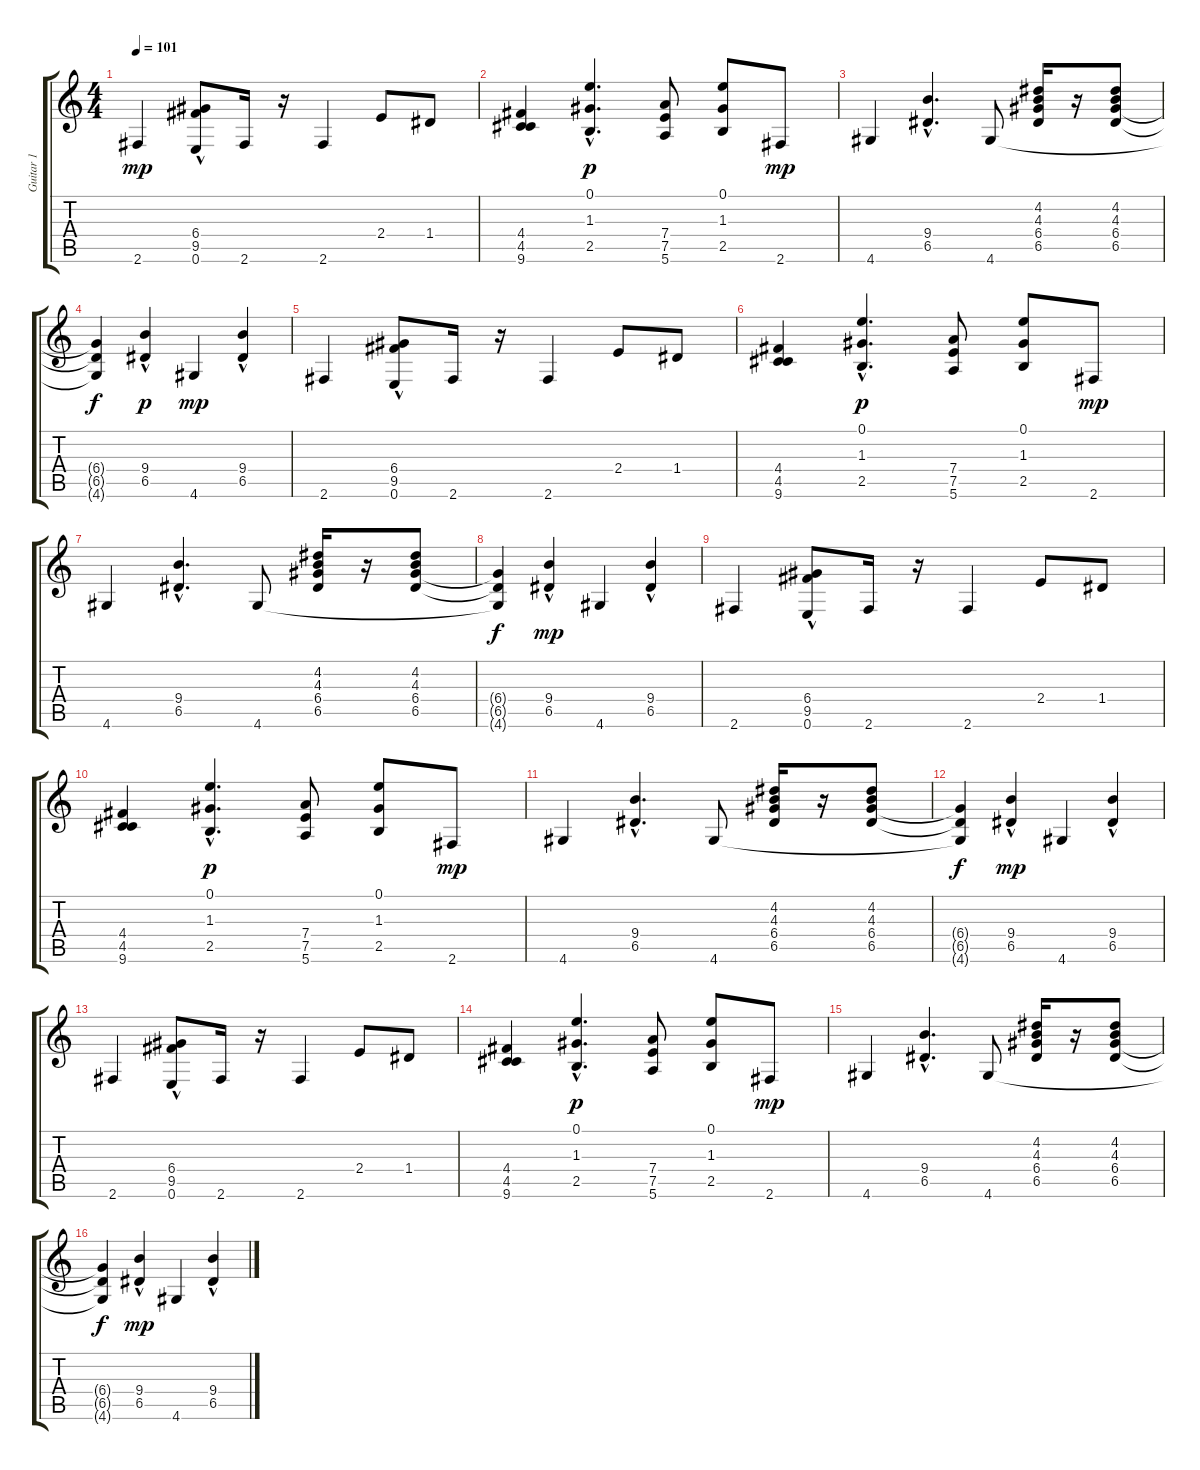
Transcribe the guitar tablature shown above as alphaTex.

\track ("Guitar 1" "Guitar 1") {instrument electricguitarjazz}
\staff {score tabs}
\tuning (E4 B3 G3 D3 A2 E2) {hide}
\ts (4 4)
\tempo 101
\clef g2
\ks c
2.6.4{dy mp} (6.4{hac} 9.5{hac} 0.6).8 2.6.16 r.16 2.6.4 2.4.8 1.4.8 |
(4.4 4.5 9.6).4 (0.1{hac} 1.3{hac} 2.5{hac}).4{d dy p} (7.4 7.5 5.6).8 (0.1 1.3 2.5).8 2.6.8{dy mp} |
4.6.4 (9.4{hac} 6.5{hac}).4{d} 4.6.8 (4.2 4.3 6.4 6.5).16 r.16 (4.2 4.3 6.4 6.5).8 |
(6.4{t} 6.5{t} 4.6{t}).4{dy f} (9.4{hac} 6.5{hac}).4{dy p} 4.6.4{dy mp} (9.4{hac} 6.5{hac}).4 |
2.6.4 (6.4{hac} 9.5{hac} 0.6{hac}).8 2.6.16 r.16 2.6.4 2.4.8 1.4.8 |
(4.4 4.5 9.6).4 (0.1{hac} 1.3{hac} 2.5{hac}).4{d dy p} (7.4 7.5 5.6).8 (0.1 1.3 2.5).8 2.6.8{dy mp} |
4.6.4 (9.4{hac} 6.5{hac}).4{d} 4.6.8 (4.2 4.3 6.4 6.5).16 r.16 (4.2 4.3 6.4 6.5).8 |
(6.4{t} 6.5{t} 4.6{t}).4{dy f} (9.4{hac} 6.5{hac}).4{dy mp} 4.6.4 (9.4{hac} 6.5{hac}).4 |
2.6.4 (6.4{hac} 9.5{hac} 0.6{hac}).8 2.6.16 r.16 2.6.4 2.4.8 1.4.8 |
(4.4 4.5 9.6).4 (0.1{hac} 1.3{hac} 2.5{hac}).4{d dy p} (7.4 7.5 5.6).8 (0.1 1.3 2.5).8 2.6.8{dy mp} |
4.6.4 (9.4{hac} 6.5{hac}).4{d} 4.6.8 (4.2 4.3 6.4 6.5).16 r.16 (4.2 4.3 6.4 6.5).8 |
(6.4{t} 6.5{t} 4.6{t}).4{dy f} (9.4{hac} 6.5{hac}).4{dy mp} 4.6.4 (9.4{hac} 6.5{hac}).4 |
2.6.4 (6.4{hac} 9.5{hac} 0.6{hac}).8 2.6.16 r.16 2.6.4 2.4.8 1.4.8 |
(4.4 4.5 9.6).4 (0.1{hac} 1.3{hac} 2.5{hac}).4{d dy p} (7.4 7.5 5.6).8 (0.1 1.3 2.5).8 2.6.8{dy mp} |
4.6.4 (9.4{hac} 6.5{hac}).4{d} 4.6.8 (4.2 4.3 6.4 6.5).16 r.16 (4.2 4.3 6.4 6.5).8 |
(6.4{t} 6.5{t} 4.6{t}).4{dy f} (9.4{hac} 6.5{hac}).4{dy mp} 4.6.4 (9.4{hac} 6.5{hac}).4
